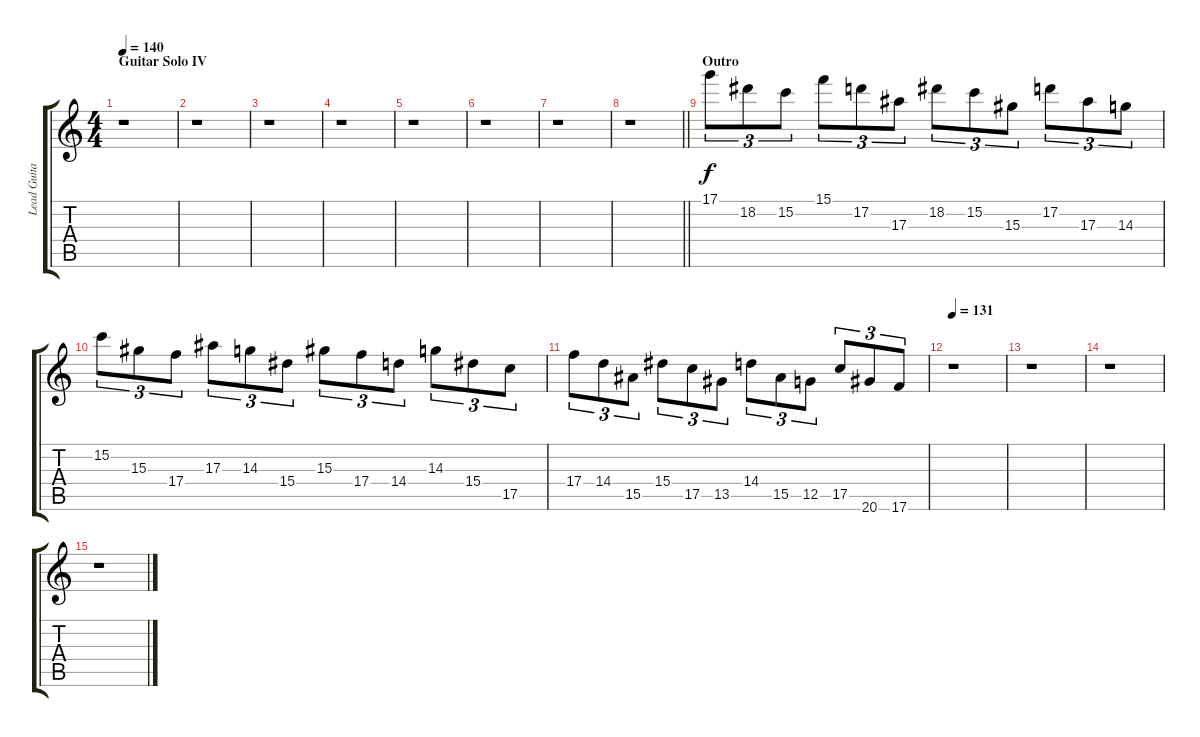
\track ("Lead Guitar I" "Lead Guita") {instrument distortionguitar}
\staff {score tabs}
\tuning (D4 A3 F3 C3 G2 C2) {hide}
\ts (4 4)
\section ("" "Guitar Solo IV")
\tempo 140
\clef g2
\ks c
r.1{dy f} |
r.1 |
r.1 |
r.1 |
r.1 |
r.1 |
r.1 |
\barLineRight lightlight
r.1 |
\section ("" "Outro")
17.1.8{tu (3 2) volume 13 balance 8 instrument distortionguitar} 18.2.8{tu (3 2)} 15.2.8{tu (3 2)} 15.1.8{tu (3 2)} 17.2.8{tu (3 2)} 17.3.8{tu (3 2)} 18.2.8{tu (3 2)} 15.2.8{tu (3 2)} 15.3.8{tu (3 2)} 17.2.8{tu (3 2)} 17.3.8{tu (3 2)} 14.3.8{tu (3 2)} |
15.2.8{tu (3 2)} 15.3.8{tu (3 2)} 17.4.8{tu (3 2)} 17.3.8{tu (3 2)} 14.3.8{tu (3 2)} 15.4.8{tu (3 2)} 15.3.8{tu (3 2)} 17.4.8{tu (3 2)} 14.4.8{tu (3 2)} 14.3.8{tu (3 2)} 15.4.8{tu (3 2)} 17.5.8{tu (3 2)} |
17.4.8{tu (3 2)} 14.4.8{tu (3 2)} 15.5.8{tu (3 2)} 15.4.8{tu (3 2)} 17.5.8{tu (3 2)} 13.5.8{tu (3 2)} 14.4.8{tu (3 2)} 15.5.8{tu (3 2)} 12.5.8{tu (3 2)} 17.5.8{tu (3 2)} 20.6.8{tu (3 2)} 17.6.8{tu (3 2)} |
\tempo 131
r.1 |
r.1 |
r.1 |
r.1
